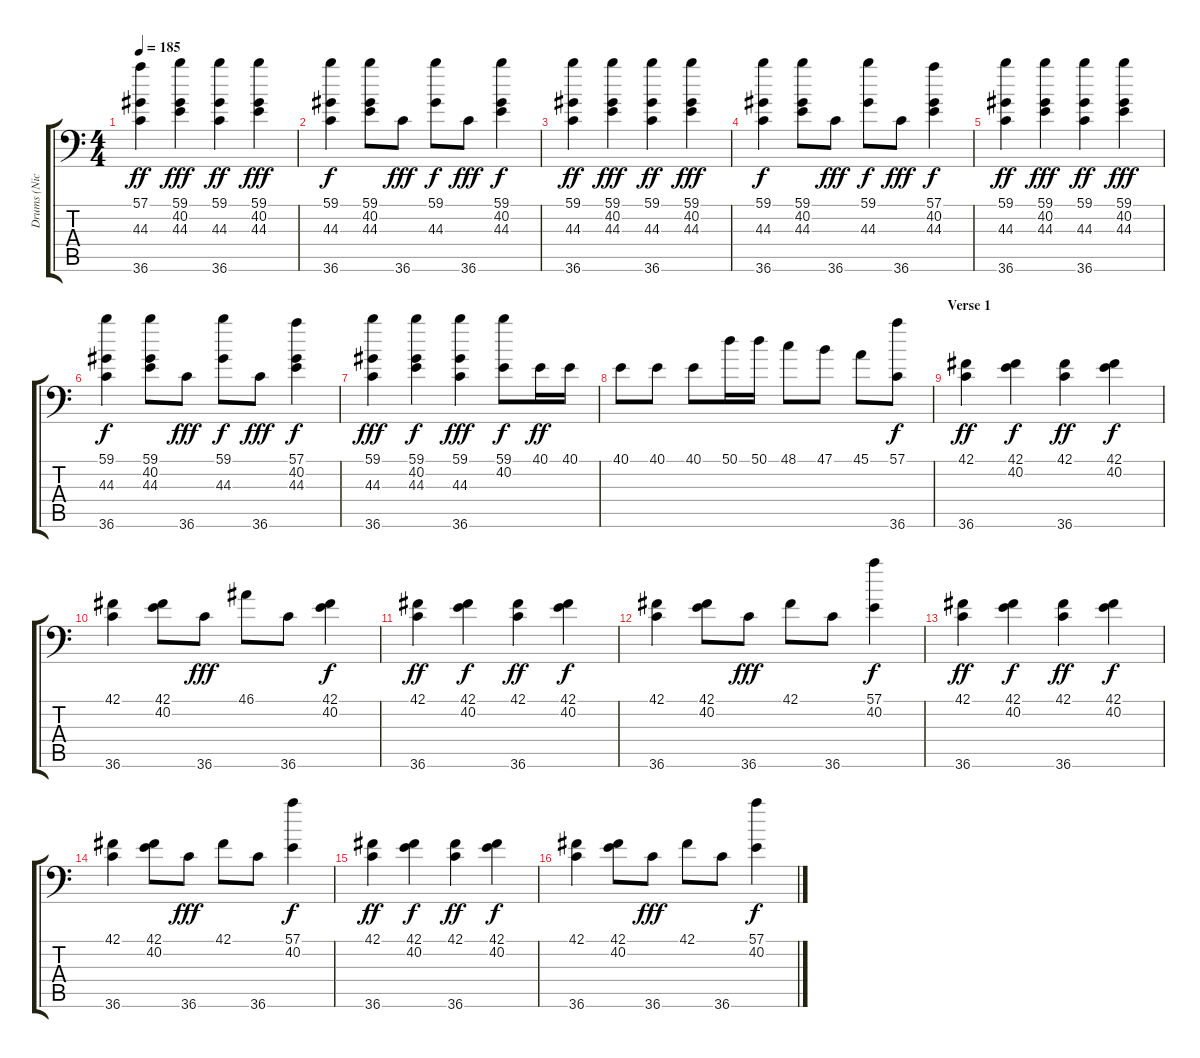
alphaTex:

\track ("Drums (Nicko McBrain" "Drums (Nic") {instrument acousticgrandpiano}
\staff {score tabs}
\tuning (C-1 C-1 C-1 C-1 C-1 C-1) {hide}
\ts (4 4)
\tempo 185
\clef f4
\ks c
(57.1 44.3 36.6).4{dy ff} (59.1 40.2 44.3).4{dy fff} (59.1 44.3 36.6).4{dy ff} (59.1 40.2 44.3).4{dy fff} |
(59.1 44.3 36.6).4{dy f} (59.1 40.2 44.3).8 36.6.8{dy fff} (59.1 44.3).8{dy f} 36.6.8{dy fff} (59.1 40.2 44.3).4{dy f} |
(59.1 44.3 36.6).4{dy ff} (59.1 40.2 44.3).4{dy fff} (59.1 44.3 36.6).4{dy ff} (59.1 40.2 44.3).4{dy fff} |
(59.1 44.3 36.6).4{dy f} (59.1 40.2 44.3).8 36.6.8{dy fff} (59.1 44.3).8{dy f} 36.6.8{dy fff} (57.1 40.2 44.3).4{dy f} |
(59.1 44.3 36.6).4{dy ff} (59.1 40.2 44.3).4{dy fff} (59.1 44.3 36.6).4{dy ff} (59.1 40.2 44.3).4{dy fff} |
(59.1 44.3 36.6).4{dy f} (59.1 40.2 44.3).8 36.6.8{dy fff} (59.1 44.3).8{dy f} 36.6.8{dy fff} (57.1 40.2 44.3).4{dy f} |
(59.1 44.3 36.6).4{dy fff} (59.1 40.2 44.3).4{dy f} (59.1 44.3 36.6).4{dy fff} (59.1 40.2).8{dy f} 40.1.16{dy ff} 40.1.16 |
40.1.8 40.1.8 40.1.8 50.1.16 50.1.16 48.1.8 47.1.8 45.1.8 (57.1 36.6).8{dy f} |
\section ("" "Verse 1")
(42.1 36.6).4{dy ff} (42.1 40.2).4{dy f} (42.1 36.6).4{dy ff} (42.1 40.2).4{dy f} |
(42.1 36.6).4 (42.1 40.2).8 36.6.8{dy fff} 46.1.8 36.6.8 (42.1 40.2).4{dy f} |
(42.1 36.6).4{dy ff} (42.1 40.2).4{dy f} (42.1 36.6).4{dy ff} (42.1 40.2).4{dy f} |
(42.1 36.6).4 (42.1 40.2).8 36.6.8{dy fff} 42.1.8 36.6.8 (57.1 40.2).4{dy f} |
(42.1 36.6).4{dy ff} (42.1 40.2).4{dy f} (42.1 36.6).4{dy ff} (42.1 40.2).4{dy f} |
(42.1 36.6).4 (42.1 40.2).8 36.6.8{dy fff} 42.1.8 36.6.8 (57.1 40.2).4{dy f} |
(42.1 36.6).4{dy ff} (42.1 40.2).4{dy f} (42.1 36.6).4{dy ff} (42.1 40.2).4{dy f} |
(42.1 36.6).4 (42.1 40.2).8 36.6.8{dy fff} 42.1.8 36.6.8 (57.1 40.2).4{dy f}
